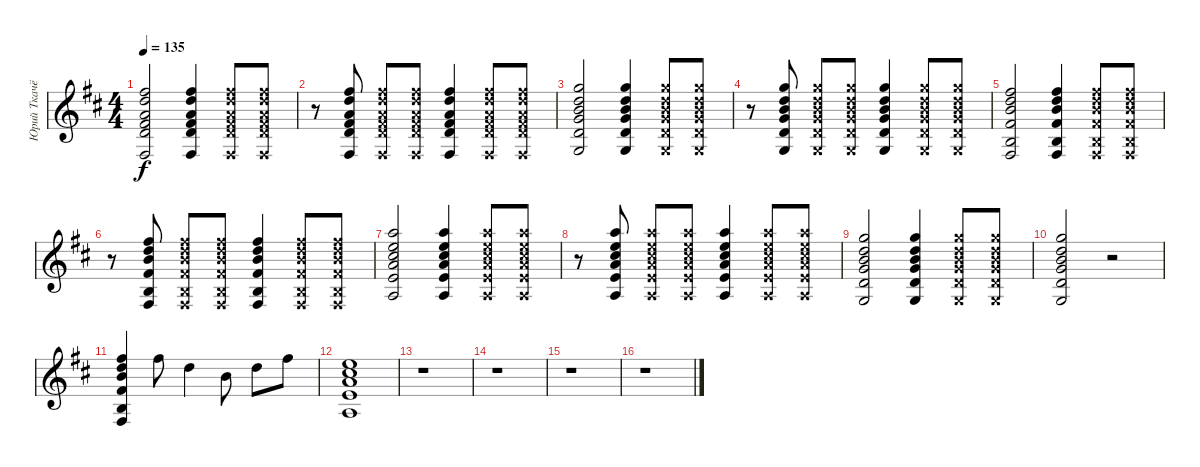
\track ("Юрий Ткачёв" "Юрий Ткачё") {instrument acousticguitarsteel}
\staff {score}
\tuning (E4 B3 G3 D3 A2 E2) {hide}
\ts (4 4)
\tempo 135
\clef g2
\ks d
(2.1 3.2 2.3 0.4 9.5 2.6).2{dy f} (2.1 3.2 2.3 0.4 9.5 2.6).4 (2.1{x} 3.2{x} 2.3{x} 0.4{x} 9.5{x} 2.6{x}).8 (2.1{x} 3.2{x} 2.3{x} 0.4{x} 9.5{x} 2.6{x}).8 |
r.8 (2.1 3.2 2.3 0.4 9.5 2.6).8 (2.1{x} 3.2{x} 2.3{x} 0.4{x} 9.5{x} 2.6{x}).8 (2.1{x} 3.2{x} 2.3{x} 0.4{x} 9.5{x} 2.6{x}).8 (2.1 3.2 2.3 0.4 9.5 2.6).4 (2.1{x} 3.2{x} 2.3{x} 0.4{x} 9.5{x} 2.6{x}).8 (2.1{x} 3.2{x} 2.3{x} 0.4{x} 9.5{x} 2.6{x}).8 |
(3.1 0.2 0.3 0.4 17.5 3.6).2{bd 60} (3.1 0.2 0.3 0.4 17.5 3.6).4{bd 60} (3.1{x} 0.2{x} 0.3{x} 0.4{x} 17.5{x} 3.6{x}).8{bd 60} (3.1{x} 0.2{x} 0.3{x} 0.4{x} 17.5{x} 3.6{x}).8{bu 60} |
r.8 (3.1 0.2 0.3 0.4 17.5 3.6).8{bu 60} (3.1{x} 0.2{x} 0.3{x} 0.4{x} 17.5{x} 3.6{x}).8{bd 60} (3.1{x} 0.2{x} 0.3{x} 0.4{x} 17.5{x} 3.6{x}).8{bu 60} (3.1 0.2 0.3 0.4 17.5 3.6).4{bd 60} (3.1{x} 0.2{x} 0.3{x} 0.4{x} 17.5{x} 3.6{x}).8{bd 60} (3.1{x} 0.2{x} 0.3{x} 0.4{x} 17.5{x} 3.6{x}).8{bu 60} |
(2.1 0.2 7.3 4.4 2.5 2.6).2 (2.1 0.2 7.3 4.4 2.5 2.6).4 (2.1{x} 0.2{x} 7.3{x} 4.4{x} 2.5{x} 2.6{x}).8 (2.1{x} 0.2{x} 7.3{x} 4.4{x} 2.5{x} 2.6{x}).8 |
r.8 (2.1 0.2 7.3 4.4 2.5 2.6).8 (2.1{x} 0.2{x} 7.3{x} 4.4{x} 2.5{x} 2.6{x}).8 (2.1{x} 0.2{x} 7.3{x} 4.4{x} 2.5{x} 2.6{x}).8 (2.1 0.2 7.3 4.4 2.5 2.6).4 (2.1{x} 0.2{x} 7.3{x} 4.4{x} 2.5{x} 2.6{x}).8 (2.1{x} 0.2{x} 7.3{x} 4.4{x} 2.5{x} 2.6{x}).8 |
(0.1 2.2 2.3 2.4 0.5 29.6).2 (0.1 2.2 2.3 2.4 0.5 29.6).4 (0.1{x} 2.2{x} 2.3{x} 2.4{x} 0.5{x} 29.6{x}).8 (0.1{x} 2.2{x} 2.3{x} 2.4{x} 0.5{x} 29.6{x}).8 |
r.8 (0.1 2.2 2.3 2.4 0.5 29.6).8 (0.1{x} 2.2{x} 2.3{x} 2.4{x} 0.5{x} 29.6{x}).8 (0.1{x} 2.2{x} 2.3{x} 2.4{x} 0.5{x} 29.6{x}).8 (0.1 2.2 2.3 2.4 0.5 29.6).4 (0.1{x} 2.2{x} 2.3{x} 2.4{x} 0.5{x} 29.6{x}).8 (0.1{x} 2.2{x} 2.3{x} 2.4{x} 0.5{x} 29.6{x}).8 |
(3.1 0.2 0.3 0.4 17.5 3.6).2{bd 60} (3.1 0.2 0.3 0.4 17.5 3.6).4{bd 60} (3.1{x} 0.2{x} 0.3{x} 0.4{x} 17.5{x} 3.6{x}).8{bd 60} (3.1{x} 0.2{x} 0.3{x} 0.4{x} 17.5{x} 3.6{x}).8{bu 60} |
(3.1 0.2 0.3 0.4 17.5 3.6).2{bd 60} r.2 |
(2.1 0.2 7.3 4.4 2.5 2.6).4{bd 240} 2.1.8 3.2.4 0.2.8 3.2.8 2.1.8 |
(0.1 2.2 2.3 2.4 0.5).1{bd 240} |
r.1 |
r.1 |
r.1 |
r.1
